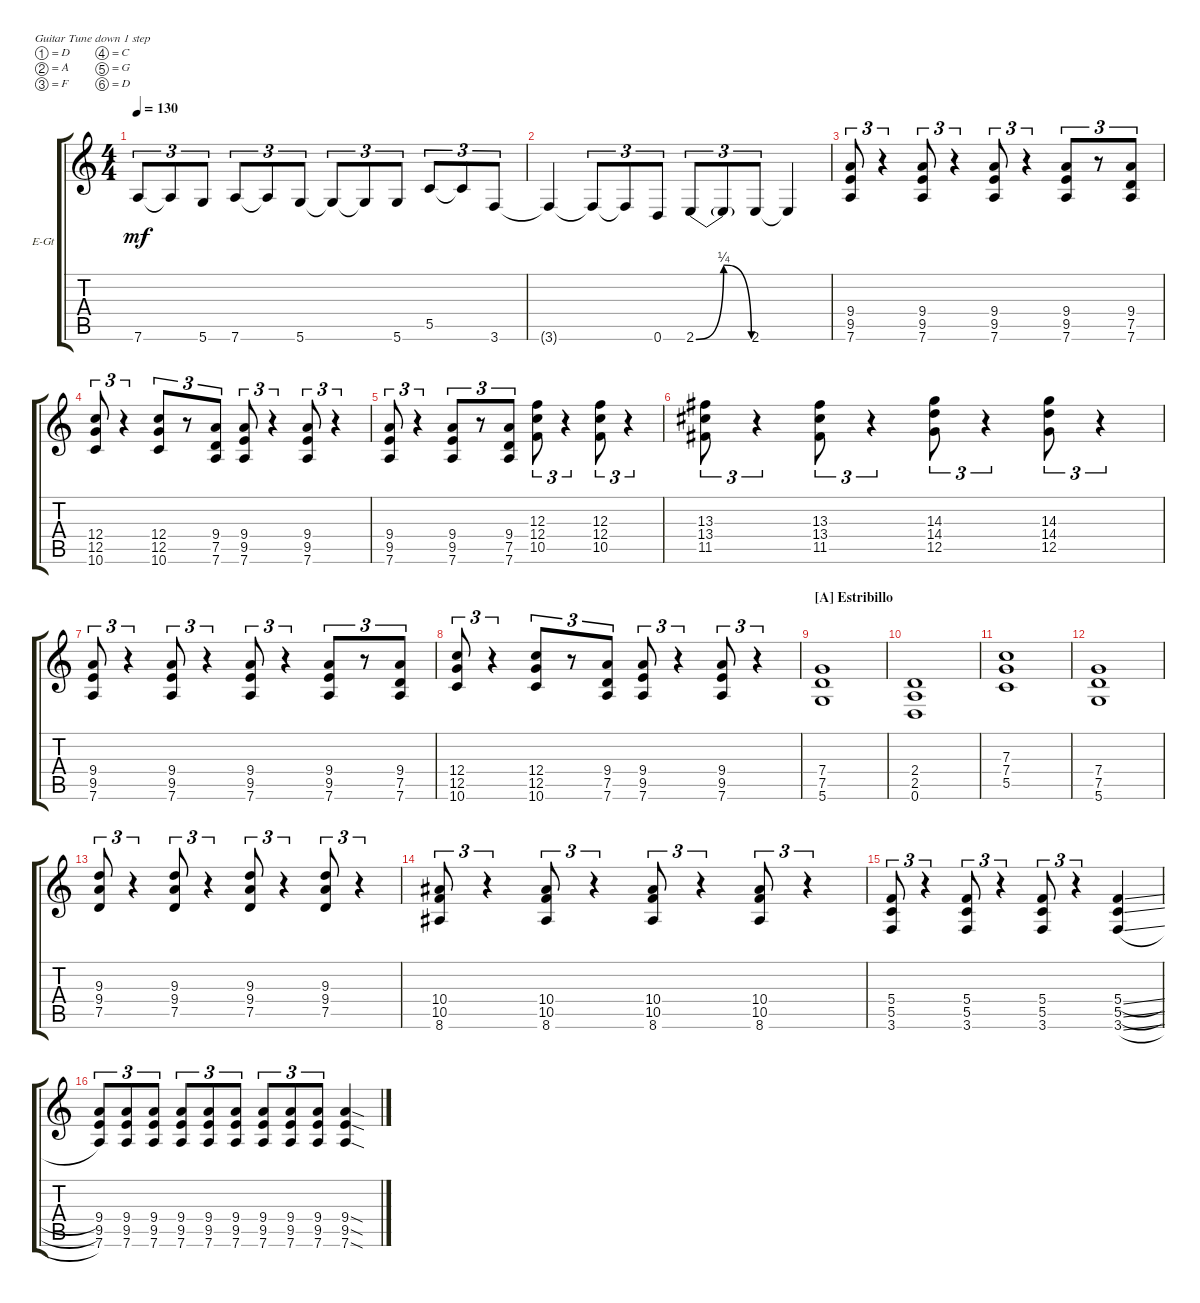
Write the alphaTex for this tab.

\bracketExtendMode groupsimilarinstruments
\firstSystemTrackNameOrientation horizontal
\otherSystemsTrackNameOrientation horizontal
\track ("Rhytim Guitar Ghoul" "E-Gt") {instrument distortionguitar}
\staff {score tabs}
\tuning (D4 A3 F3 C3 G2 D2)
\ts (4 4)
\tempo 130
\clef g2
\ks c
7.6.8{tu (3 2) dy mf} 7.6{t}.8{tu (3 2)} 5.6.8{tu (3 2)} 7.6.8{tu (3 2)} 7.6{t}.8{tu (3 2)} 5.6.8{tu (3 2)} 5.6{t}.8{tu (3 2)} 5.6{t}.8{tu (3 2)} 5.6.8{tu (3 2)} 5.5.8{tu (3 2)} 5.5{t}.8{tu (3 2)} 3.6.8{tu (3 2)} |
3.6{t}.4 3.6{t}.8{tu (3 2)} 3.6{t}.8{tu (3 2)} 0.6.8{tu (3 2)} 2.6{be (bendrelease 0 0 10.799999999999999 1 20.4 1 30 0)}.8{tu (3 2)} 2.6{t}.8{tu (3 2)} 2.6.8{tu (3 2)} 2.6{t}.4 |
(7.6 9.4 9.5).8{tu (3 2)} r.4{tu (3 2)} (7.6 9.4 9.5).8{tu (3 2)} r.4{tu (3 2)} (7.6 9.4 9.5).8{tu (3 2)} r.4{tu (3 2)} (7.6 9.4 9.5).8{tu (3 2)} r.8{tu (3 2)} (7.6 9.4 7.5).8{tu (3 2)} |
(10.6 12.4 12.5).8{tu (3 2)} r.4{tu (3 2)} (10.6 12.4 12.5).8{tu (3 2)} r.8{tu (3 2)} (7.6 9.4 7.5).8{tu (3 2)} (7.6 9.4 9.5).8{tu (3 2)} r.4{tu (3 2)} (7.6 9.4 9.5).8{tu (3 2)} r.4{tu (3 2)} |
(7.6 9.4 9.5).8{tu (3 2)} r.4{tu (3 2)} (7.6 9.4 9.5).8{tu (3 2)} r.8{tu (3 2)} (7.6 9.4 7.5).8{tu (3 2)} (10.5 12.4 12.3).8{tu (3 2)} r.4{tu (3 2)} (12.3 12.4 10.5).8{tu (3 2)} r.4{tu (3 2)} |
(11.5 13.4 13.3).8{tu (3 2)} r.4{tu (3 2)} (13.3 13.4 11.5).8{tu (3 2)} r.4{tu (3 2)} (12.5 14.4 14.3).8{tu (3 2)} r.4{tu (3 2)} (14.3 14.4 12.5).8{tu (3 2)} r.4{tu (3 2)} |
(7.6 9.4 9.5).8{tu (3 2)} r.4{tu (3 2)} (7.6 9.4 9.5).8{tu (3 2)} r.4{tu (3 2)} (7.6 9.4 9.5).8{tu (3 2)} r.4{tu (3 2)} (7.6 9.4 9.5).8{tu (3 2)} r.8{tu (3 2)} (7.6 9.4 7.5).8{tu (3 2)} |
(10.6 12.4 12.5).8{tu (3 2)} r.4{tu (3 2)} (10.6 12.4 12.5).8{tu (3 2)} r.8{tu (3 2)} (7.6 9.4 7.5).8{tu (3 2)} (7.6 9.4 9.5).8{tu (3 2)} r.4{tu (3 2)} (7.6 9.4 9.5).8{tu (3 2)} r.4{tu (3 2)} |
\section ("A" "Estribillo")
(5.6 7.5 7.4).1 |
(0.6 2.5 2.4).1 |
(5.5 7.4 7.3).1 |
(5.6 7.5 7.4).1 |
(7.5 9.4 9.3).8{tu (3 2)} r.4{tu (3 2)} (7.5 9.4 9.3).8{tu (3 2)} r.4{tu (3 2)} (7.5 9.4 9.3).8{tu (3 2)} r.4{tu (3 2)} (7.5 9.4 9.3).8{tu (3 2)} r.4{tu (3 2)} |
(10.5 10.4 8.6).8{tu (3 2)} r.4{tu (3 2)} (10.5 10.4 8.6).8{tu (3 2)} r.4{tu (3 2)} (10.5 10.4 8.6).8{tu (3 2)} r.4{tu (3 2)} (10.5 10.4 8.6).8{tu (3 2)} r.4{tu (3 2)} |
(5.5 5.4 3.6).8{tu (3 2)} r.4{tu (3 2)} (5.5 5.4 3.6).8{tu (3 2)} r.4{tu (3 2)} (5.5 5.4 3.6).8{tu (3 2)} r.4{tu (3 2)} (5.5{sl} 5.4{sl} 3.6{sl}).4 |
(7.6 9.5 9.4).8{tu (3 2)} (9.4 9.5 7.6).8{tu (3 2)} (9.4 9.5 7.6).8{tu (3 2)} (9.4 9.5 7.6).8{tu (3 2)} (9.4 9.5 7.6).8{tu (3 2)} (9.4 9.5 7.6).8{tu (3 2)} (9.4 9.5 7.6).8{tu (3 2)} (9.4 9.5 7.6).8{tu (3 2)} (9.4 9.5 7.6).8{tu (3 2)} (9.4{sod} 9.5{sod} 7.6{sod}).4
